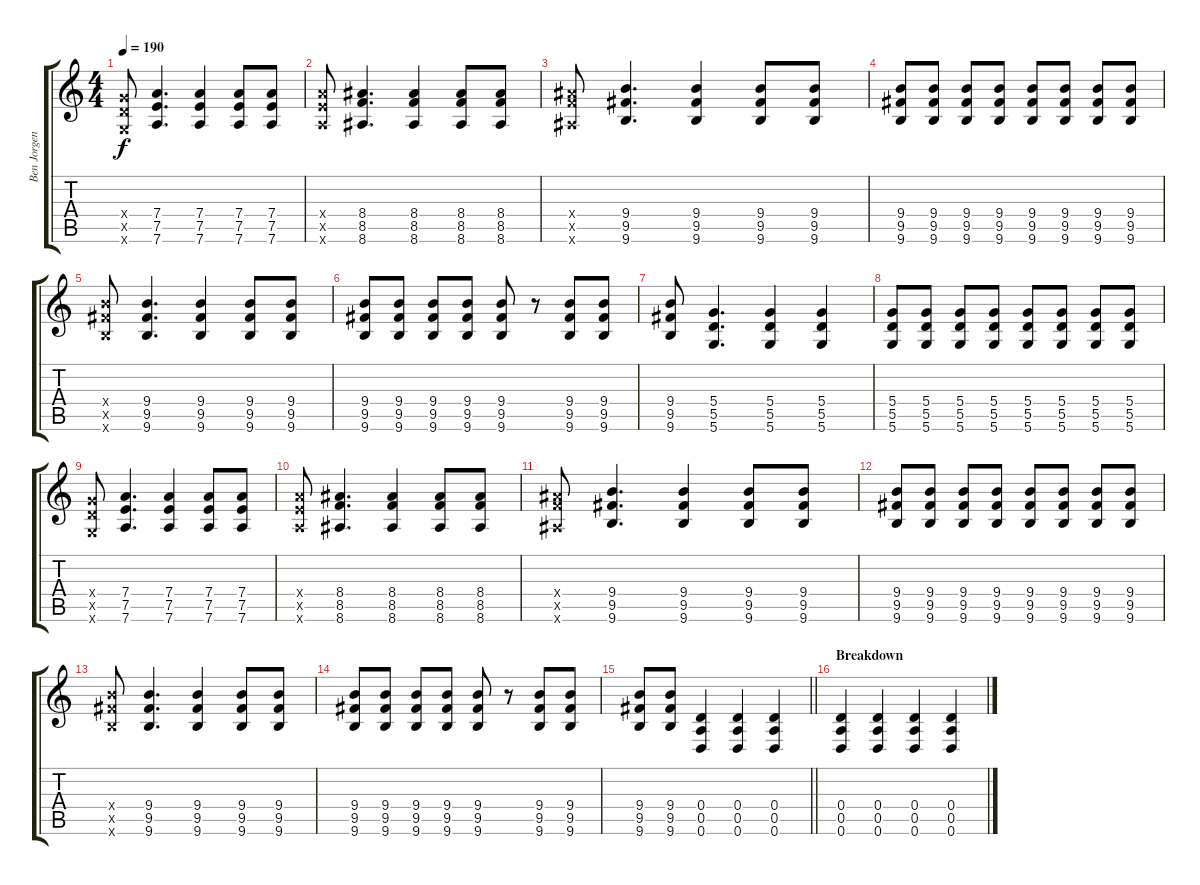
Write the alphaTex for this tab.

\track ("Ben Jorgensen (Rhythm Guitar)" "Ben Jorgen") {instrument overdrivenguitar}
\staff {score tabs}
\tuning (E4 B3 G3 D3 A2 D2) {hide}
\ts (4 4)
\tempo 190
\clef g2
\ks c
(5.4{x} 5.5{x} 5.6{x}).8{dy f} (7.4 7.5 7.6).4{d} (7.4 7.5 7.6).4 (7.4 7.5 7.6).8 (7.4 7.5 7.6).8 |
(7.4{x} 7.5{x} 7.6{x}).8 (8.4 8.5 8.6).4{d} (8.4 8.5 8.6).4 (8.4 8.5 8.6).8 (8.4 8.5 8.6).8 |
(8.4{x} 8.5{x} 8.6{x}).8 (9.4 9.5 9.6).4{d} (9.4 9.5 9.6).4 (9.4 9.5 9.6).8 (9.4 9.5 9.6).8 |
(9.4 9.5 9.6).8 (9.4 9.5 9.6).8 (9.4 9.5 9.6).8 (9.4 9.5 9.6).8 (9.4 9.5 9.6).8 (9.4 9.5 9.6).8 (9.4 9.5 9.6).8 (9.4 9.5 9.6).8 |
(9.4{x} 9.5{x} 9.6{x}).8 (9.4 9.5 9.6).4{d} (9.4 9.5 9.6).4 (9.4 9.5 9.6).8 (9.4 9.5 9.6).8 |
(9.4 9.5 9.6).8 (9.4 9.5 9.6).8 (9.4 9.5 9.6).8 (9.4 9.5 9.6).8 (9.4 9.5 9.6).8 r.8 (9.4 9.5 9.6).8 (9.4 9.5 9.6).8 |
(9.4 9.5 9.6).8 (5.4 5.5 5.6).4{d} (5.4 5.5 5.6).4 (5.4 5.5 5.6).4 |
(5.4 5.5 5.6).8 (5.4 5.5 5.6).8 (5.4 5.5 5.6).8 (5.4 5.5 5.6).8 (5.4 5.5 5.6).8 (5.4 5.5 5.6).8 (5.4 5.5 5.6).8 (5.4 5.5 5.6).8 |
(5.4{x} 5.5{x} 5.6{x}).8 (7.4 7.5 7.6).4{d} (7.4 7.5 7.6).4 (7.4 7.5 7.6).8 (7.4 7.5 7.6).8 |
(7.4{x} 7.5{x} 7.6{x}).8 (8.4 8.5 8.6).4{d} (8.4 8.5 8.6).4 (8.4 8.5 8.6).8 (8.4 8.5 8.6).8 |
(8.4{x} 8.5{x} 8.6{x}).8 (9.4 9.5 9.6).4{d} (9.4 9.5 9.6).4 (9.4 9.5 9.6).8 (9.4 9.5 9.6).8 |
(9.4 9.5 9.6).8 (9.4 9.5 9.6).8 (9.4 9.5 9.6).8 (9.4 9.5 9.6).8 (9.4 9.5 9.6).8 (9.4 9.5 9.6).8 (9.4 9.5 9.6).8 (9.4 9.5 9.6).8 |
(9.4{x} 9.5{x} 9.6{x}).8 (9.4 9.5 9.6).4{d} (9.4 9.5 9.6).4 (9.4 9.5 9.6).8 (9.4 9.5 9.6).8 |
(9.4 9.5 9.6).8 (9.4 9.5 9.6).8 (9.4 9.5 9.6).8 (9.4 9.5 9.6).8 (9.4 9.5 9.6).8 r.8 (9.4 9.5 9.6).8 (9.4 9.5 9.6).8 |
\barLineRight lightlight
(9.4 9.5 9.6).8 (9.4 9.5 9.6).8 (0.4 0.5 0.6).4 (0.4 0.5 0.6).4 (0.4 0.5 0.6).4 |
\section ("" "Breakdown")
(0.4 0.5 0.6).4 (0.4 0.5 0.6).4 (0.4 0.5 0.6).4 (0.4 0.5 0.6).4
